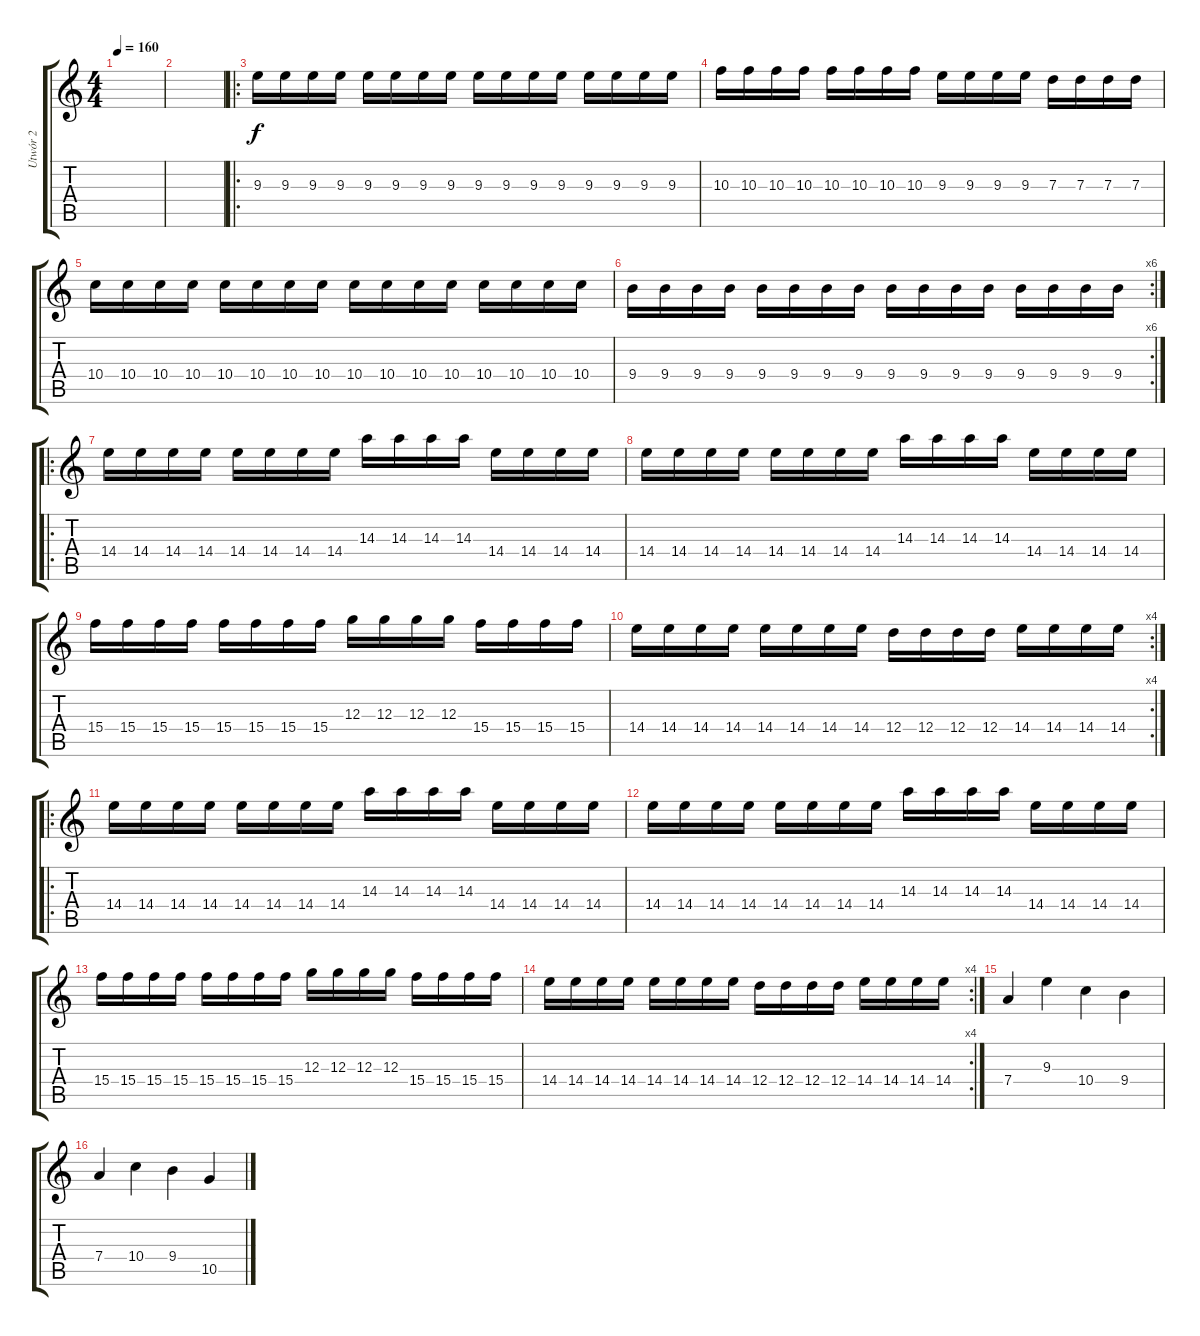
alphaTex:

\track ("Utwór 2" "Utwór 2") {instrument electricguitarclean}
\staff {score tabs}
\tuning (E4 B3 G3 D3 A2 E2) {hide}
\ts (4 4)
\tempo 160
\clef g2
\ks c
|
|
\ro
9.3.16 9.3.16 9.3.16 9.3.16 9.3.16 9.3.16 9.3.16 9.3.16 9.3.16 9.3.16 9.3.16 9.3.16 9.3.16 9.3.16 9.3.16 9.3.16 |
10.3.16 10.3.16 10.3.16 10.3.16 10.3.16 10.3.16 10.3.16 10.3.16 9.3.16 9.3.16 9.3.16 9.3.16 7.3.16 7.3.16 7.3.16 7.3.16 |
10.4.16 10.4.16 10.4.16 10.4.16 10.4.16 10.4.16 10.4.16 10.4.16 10.4.16 10.4.16 10.4.16 10.4.16 10.4.16 10.4.16 10.4.16 10.4.16 |
\rc 6
9.4.16 9.4.16 9.4.16 9.4.16 9.4.16 9.4.16 9.4.16 9.4.16 9.4.16 9.4.16 9.4.16 9.4.16 9.4.16 9.4.16 9.4.16 9.4.16 |
\ro
14.4.16 14.4.16 14.4.16 14.4.16 14.4.16 14.4.16 14.4.16 14.4.16 14.3.16 14.3.16 14.3.16 14.3.16 14.4.16 14.4.16 14.4.16 14.4.16 |
14.4.16 14.4.16 14.4.16 14.4.16 14.4.16 14.4.16 14.4.16 14.4.16 14.3.16 14.3.16 14.3.16 14.3.16 14.4.16 14.4.16 14.4.16 14.4.16 |
15.4.16 15.4.16 15.4.16 15.4.16 15.4.16 15.4.16 15.4.16 15.4.16 12.3.16 12.3.16 12.3.16 12.3.16 15.4.16 15.4.16 15.4.16 15.4.16 |
\rc 4
14.4.16 14.4.16 14.4.16 14.4.16 14.4.16 14.4.16 14.4.16 14.4.16 12.4.16 12.4.16 12.4.16 12.4.16 14.4.16 14.4.16 14.4.16 14.4.16 |
\ro
14.4.16 14.4.16 14.4.16 14.4.16 14.4.16 14.4.16 14.4.16 14.4.16 14.3.16 14.3.16 14.3.16 14.3.16 14.4.16 14.4.16 14.4.16 14.4.16 |
14.4.16 14.4.16 14.4.16 14.4.16 14.4.16 14.4.16 14.4.16 14.4.16 14.3.16 14.3.16 14.3.16 14.3.16 14.4.16 14.4.16 14.4.16 14.4.16 |
15.4.16 15.4.16 15.4.16 15.4.16 15.4.16 15.4.16 15.4.16 15.4.16 12.3.16 12.3.16 12.3.16 12.3.16 15.4.16 15.4.16 15.4.16 15.4.16 |
\rc 4
14.4.16 14.4.16 14.4.16 14.4.16 14.4.16 14.4.16 14.4.16 14.4.16 12.4.16 12.4.16 12.4.16 12.4.16 14.4.16 14.4.16 14.4.16 14.4.16 |
7.4.4 9.3.4 10.4.4 9.4.4 |
7.4.4 10.4.4 9.4.4 10.5.4
